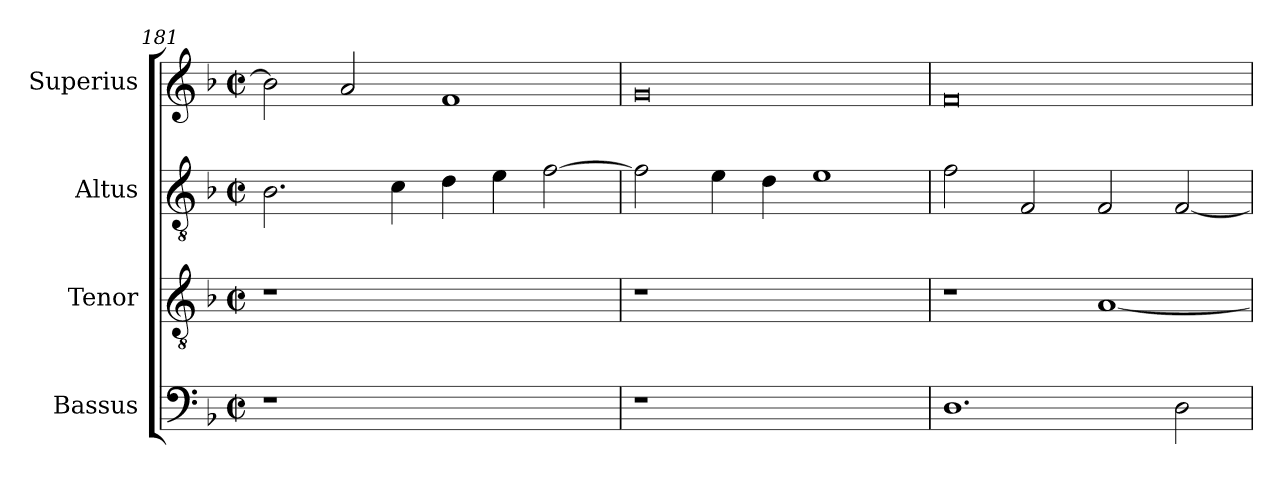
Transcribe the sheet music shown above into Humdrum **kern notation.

**kern	**kern	**kern	**kern
*part4	*part3	*part2	*part1
*staff4	*staff3	*staff2	*staff1
*I"Bassus	*I"Tenor	*I"Altus	*I"Superius
*I'B.	*I'T.	*	*I'S.
!!LO:LB:g=z
*clefF4	*clefGv2	*clefGv2	*clefG2
*	*ITrd7c12	*ITrd7c12	*
*k[b-]	*k[b-]	*k[b-]	*k[b-]
*F:	*F:	*F:	*F:
*M2/2	*M2/2	*M2/2	*M2/2
*met(c|)	*met(c|)	*met(c|)	*met(c|)
=181	=181	=181	=181
!LO:N:vis=1	!LO:N:vis=1	!	!
1r	1r	2.BB-i\	2b-i\]
.	.	.	2ai/
.	.	4Ci\	.
1ryy	1ryy	4Di\	1fi
.	.	4Ei\	.
.	.	[>2Fi\	.
=182	=182	=182	=182
!LO:N:vis=1	!LO:N:vis=1	!	!
1r	1r	2Fi\]	0gi
.	.	4Ei\	.
.	.	4Di\	.
1ryy	1ryy	1Ei	.
=183	=183	=183	=183
1.Di	1r	2Fi\	0fi
.	.	2FFi/	.
.	[<1AAi	2FFi/	.
2Di\	.	[<2FFi/	.
=	=	=	=
*-	*-	*-	*-
